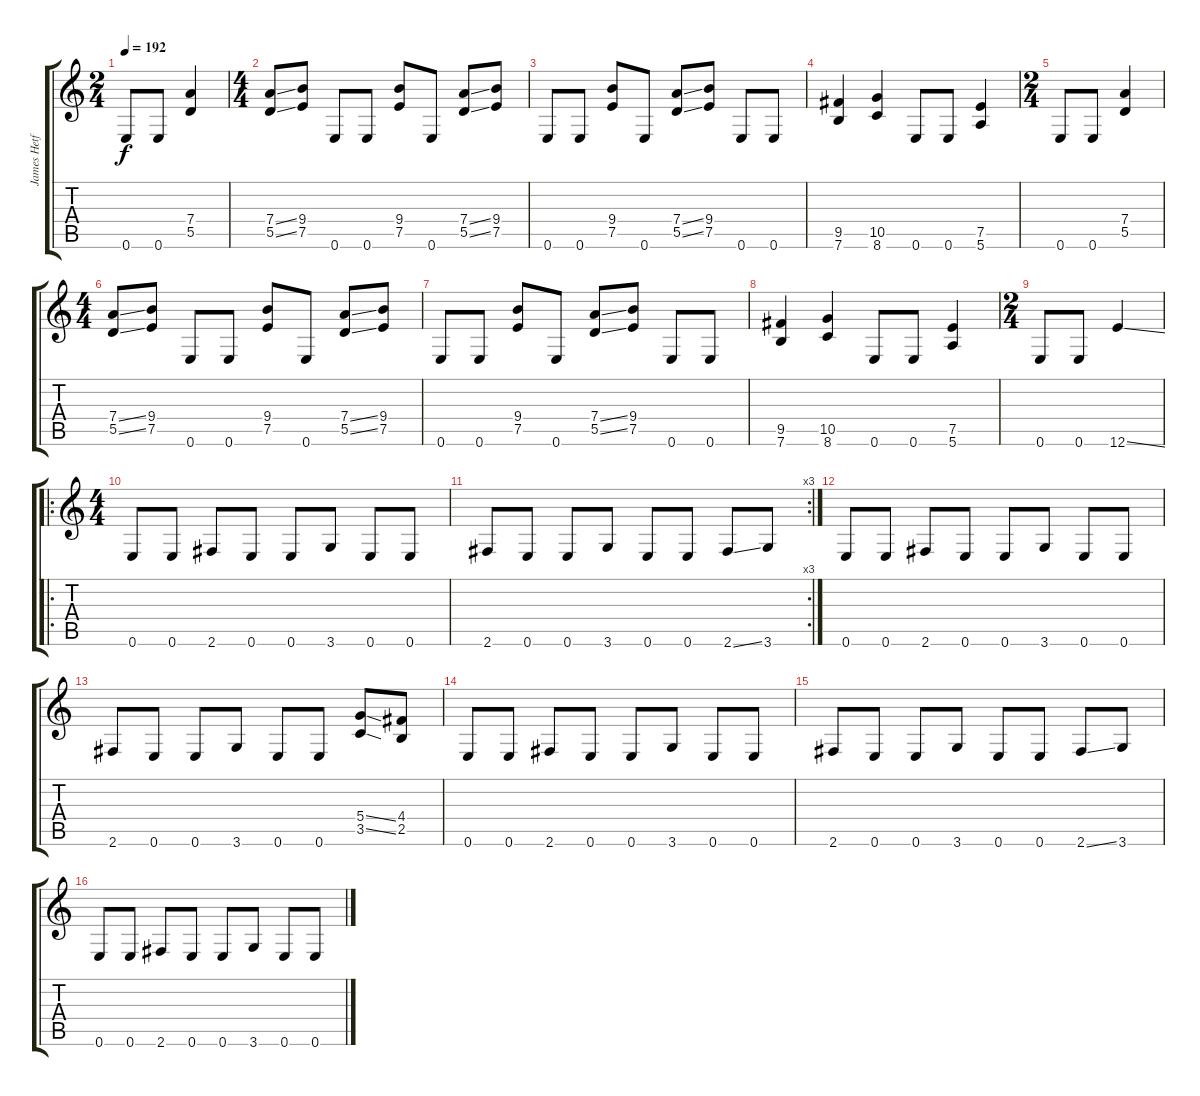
\track ("James Hetfield" "James Hetf") {instrument distortionguitar}
\staff {score tabs}
\tuning (E4 B3 G3 D3 A2 E2) {hide}
\ts (2 4)
\tempo 192
\clef g2
\ks c
0.6.8{dy f} 0.6.8 (7.4 5.5).4 |
\ts (4 4)
(7.4{ss} 5.5{ss}).8 (9.4 7.5).8 0.6.8 0.6.8 (9.4 7.5).8 0.6.8 (7.4{ss} 5.5{ss}).8 (9.4 7.5).8 |
0.6.8 0.6.8 (9.4 7.5).8 0.6.8 (7.4{ss} 5.5{ss}).8 (9.4 7.5).8 0.6.8 0.6.8 |
(9.5 7.6).4 (10.5 8.6).4 0.6.8 0.6.8 (7.5 5.6).4 |
\ts (2 4)
0.6.8 0.6.8 (7.4 5.5).4 |
\ts (4 4)
(7.4{ss} 5.5{ss}).8 (9.4 7.5).8 0.6.8 0.6.8 (9.4 7.5).8 0.6.8 (7.4{ss} 5.5{ss}).8 (9.4 7.5).8 |
0.6.8 0.6.8 (9.4 7.5).8 0.6.8 (7.4{ss} 5.5{ss}).8 (9.4 7.5).8 0.6.8 0.6.8 |
(9.5 7.6).4 (10.5 8.6).4 0.6.8 0.6.8 (7.5 5.6).4 |
\ts (2 4)
0.6.8 0.6.8 12.6{ss}.4 |
\ro
\ts (4 4)
0.6.8 0.6.8 2.6.8 0.6.8 0.6.8 3.6.8 0.6.8 0.6.8 |
\rc 3
2.6.8 0.6.8 0.6.8 3.6.8 0.6.8 0.6.8 2.6{ss}.8 3.6.8 |
0.6.8 0.6.8 2.6.8 0.6.8 0.6.8 3.6.8 0.6.8 0.6.8 |
2.6.8 0.6.8 0.6.8 3.6.8 0.6.8 0.6.8 (5.4{ss} 3.5{ss}).8 (4.4 2.5).8 |
0.6.8 0.6.8 2.6.8 0.6.8 0.6.8 3.6.8 0.6.8 0.6.8 |
2.6.8 0.6.8 0.6.8 3.6.8 0.6.8 0.6.8 2.6{ss}.8 3.6.8 |
0.6.8 0.6.8 2.6.8 0.6.8 0.6.8 3.6.8 0.6.8 0.6.8
